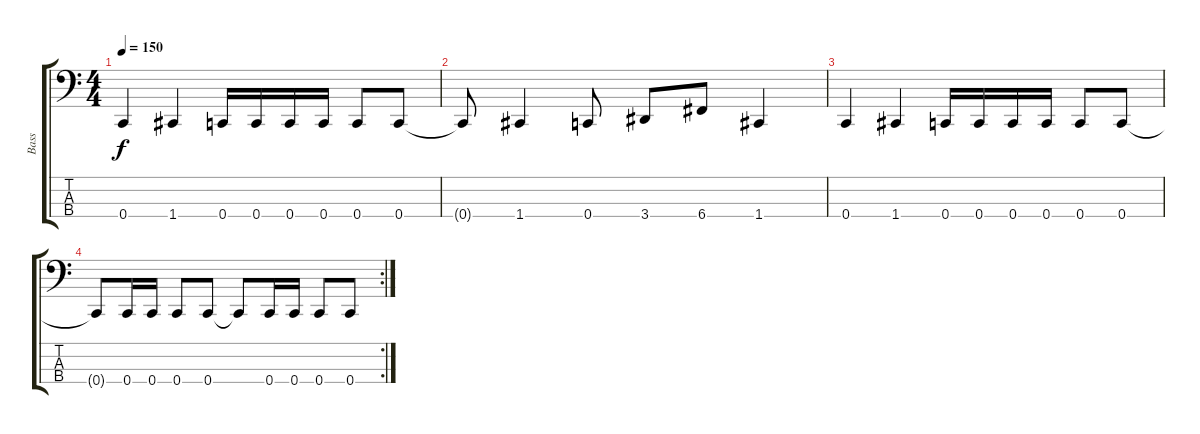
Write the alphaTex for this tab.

\track ("Bass" "Bass") {instrument electricbassfinger}
\staff {score tabs}
\tuning (Eb2 Bb1 F1 C1) {hide}
\ts (4 4)
\tempo 150
\clef f4
\ks c
0.4.4{dy f} 1.4.4 0.4.16 0.4.16 0.4.16 0.4.16 0.4.8 0.4.8 |
0.4{t}.8 1.4.4 0.4.8 3.4.8 6.4.8 1.4.4 |
0.4.4 1.4.4 0.4.16 0.4.16 0.4.16 0.4.16 0.4.8 0.4.8 |
\rc 2
0.4{t}.8 0.4.16 0.4.16 0.4.8 0.4.8 0.4{t}.8 0.4.16 0.4.16 0.4.8 0.4.8
